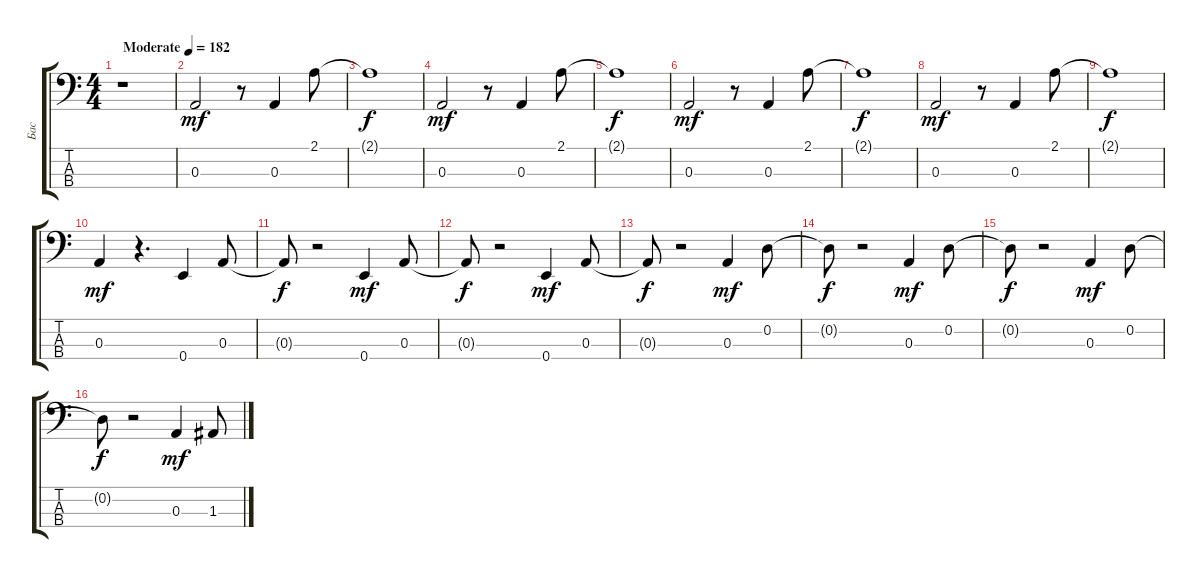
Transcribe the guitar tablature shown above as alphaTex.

\track ("Бас" "Бас") {instrument electricbasspick}
\staff {score tabs}
\tuning (G2 D2 A1 E1) {hide}
\ts (4 4)
\tempo (182 "Moderate")
\clef f4
\ks c
r.1{dy mf instrument electricbasspick} |
0.3.2 r.8 0.3.4 2.1.8 |
2.1{t}.1{dy f} |
0.3.2{dy mf} r.8 0.3.4 2.1.8 |
2.1{t}.1{dy f} |
0.3.2{dy mf} r.8 0.3.4 2.1.8 |
2.1{t}.1{dy f} |
0.3.2{dy mf} r.8 0.3.4 2.1.8 |
2.1{t}.1{dy f} |
0.3.4{dy mf} r.4{d} 0.4.4 0.3.8 |
0.3{t}.8{dy f} r.2 0.4.4{dy mf} 0.3.8 |
0.3{t}.8{dy f} r.2 0.4.4{dy mf} 0.3.8 |
0.3{t}.8{dy f} r.2 0.3.4{dy mf} 0.2.8 |
0.2{t}.8{dy f} r.2 0.3.4{dy mf} 0.2.8 |
0.2{t}.8{dy f} r.2 0.3.4{dy mf} 0.2.8 |
0.2{t}.8{dy f} r.2 0.3.4{dy mf} 1.3.8
